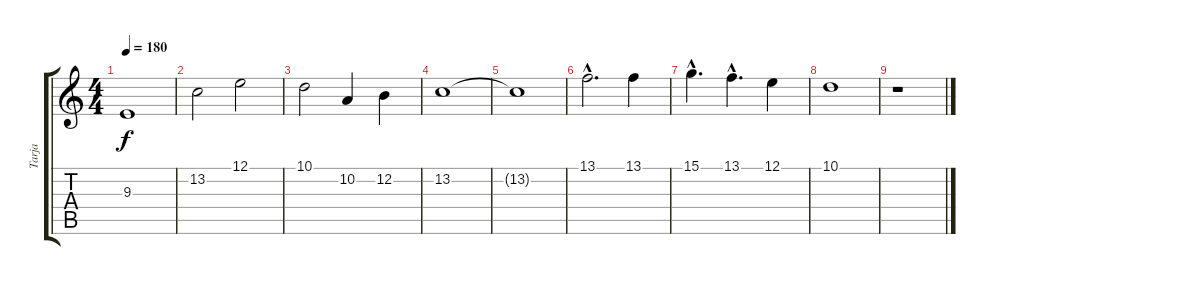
\track ("Tarja" "Tarja") {instrument pad2warm}
\staff {score tabs}
\tuning (E4 B3 G3 D3 A2 E2) {hide}
\ts (4 4)
\tempo 180
\clef g2
\ks c
9.3{t}.1{dy f} |
13.2.2 12.1.2 |
10.1.2 10.2.4 12.2.4 |
13.2.1 |
13.2{t}.1 |
13.1{hac}.2{d} 13.1.4 |
15.1{hac}.4{d} 13.1{hac}.4{d} 12.1.4 |
10.1.1{volume 0} |
r.1
